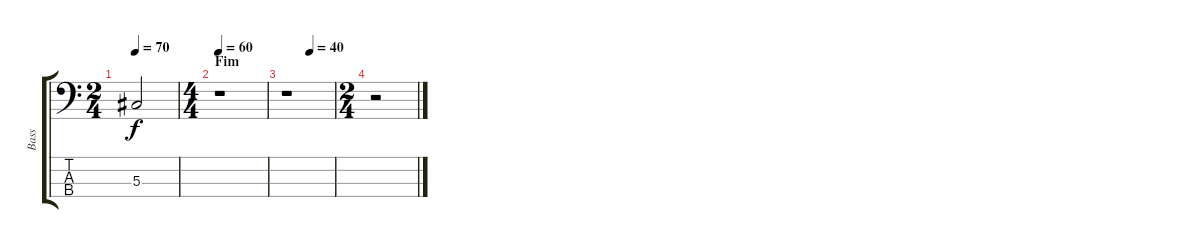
\track ("Bass" "Bass") {instrument electricbasspick}
\staff {score tabs}
\tuning (Gb2 Db2 Ab1 Eb1) {hide}
\ts (2 4)
\tempo 70
\clef f4
\ks c
5.3{t}.2{dy f} |
\ts (4 4)
\section ("" "Fim")
\tempo 60
r.1 |
\tempo (40 0.5)
r.1 |
\ts (2 4)
r.2
